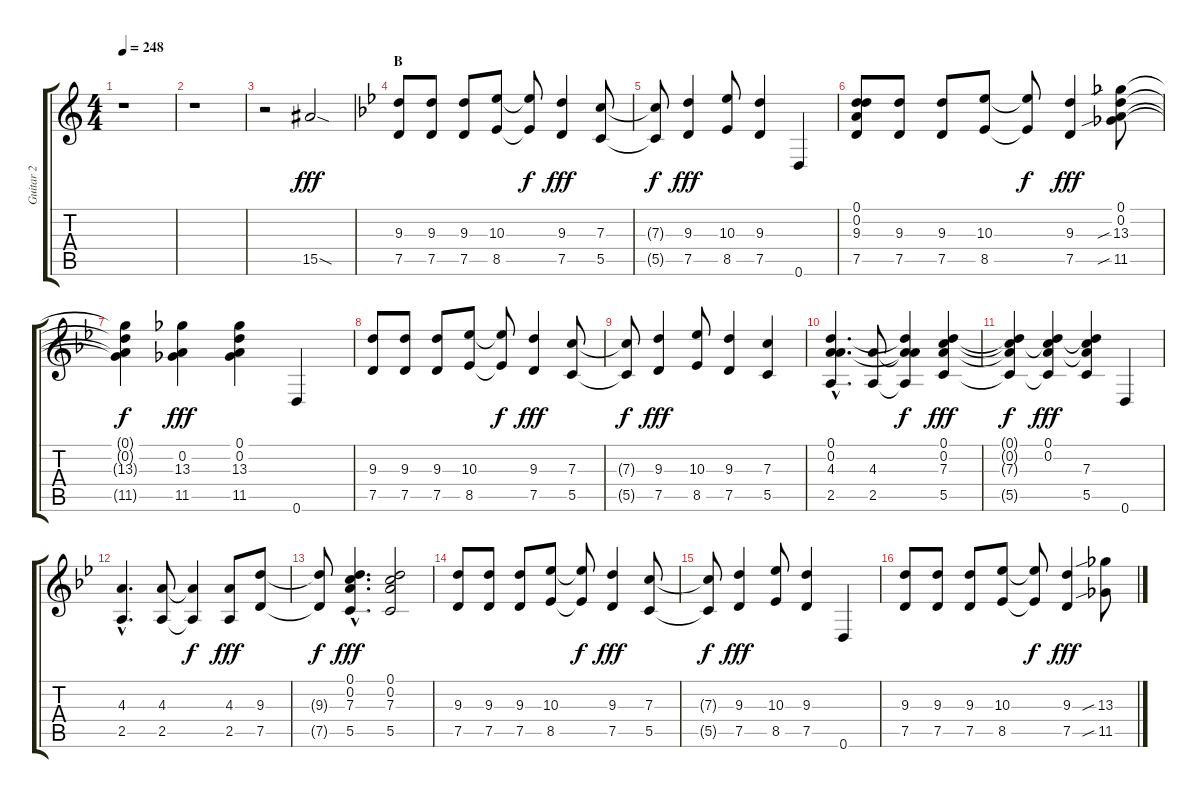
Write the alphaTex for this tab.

\track ("Guitar 2" "Guitar 2") {instrument distortionguitar}
\staff {score tabs}
\tuning (D4 A3 F3 C3 G2 D2) {hide}
\ts (4 4)
\tempo 248
\clef g2
\ks c
r.1{dy fff} |
r.1 |
r.2 15.5{sod}.2 |
\section ("" "B")
\ks bb
(9.3 7.5).8 (9.3 7.5).8 (9.3 7.5).8 (10.3 8.5).8 (10.3{t} 8.5{t}).8{dy f} (9.3 7.5).4{dy fff} (7.3 5.5).8 |
(7.3{t} 5.5{t}).8{dy f} (9.3 7.5).4{dy fff} (10.3 8.5).8 (9.3 7.5).4 0.6.4 |
(0.1 0.2 9.3 7.5).8 (9.3 7.5).8 (9.3 7.5).8 (10.3 8.5).8 (10.3{t} 8.5{t}).8{dy f} (9.3 7.5).4{dy fff} (0.1 0.2 13.3{sib} 11.5{sib}).8 |
(0.1{t} 0.2{t} 13.3{t} 11.5{t}).4{dy f} (0.2 13.3 11.5).4{dy fff} (0.1 0.2 13.3 11.5).4 0.6.4 |
(9.3 7.5).8 (9.3 7.5).8 (9.3 7.5).8 (10.3 8.5).8 (10.3{t} 8.5{t}).8{dy f} (9.3 7.5).4{dy fff} (7.3 5.5).8 |
(7.3{t} 5.5{t}).8{dy f} (9.3 7.5).4{dy fff} (10.3 8.5).8 (9.3 7.5).4 (7.3 5.5).4 |
(0.1{hac} 0.2{hac} 4.3{hac} 2.5{hac}).4{d} (4.3 2.5).8 (0.1{t} 0.2{t} 4.3{t} 2.5{t}).4{dy f} (0.1 0.2 7.3 5.5).4{dy fff} |
(0.1{t} 0.2{t} 7.3{t} 5.5{t}).4{dy f} (0.1 0.2 7.3{t} 5.5{t}).4{dy fff} (0.1{t} 0.2{t} 7.3 5.5).4 0.6.4 |
(4.3{hac} 2.5{hac}).4{d} (4.3 2.5).8 (4.3{t} 2.5{t}).4{dy f} (4.3 2.5).8{dy fff} (9.3 7.5).8 |
(9.3{t} 7.5{t}).8{dy f} (0.1{hac} 0.2{hac} 7.3{hac} 5.5{hac}).4{d dy fff} (0.1 0.2 7.3 5.5).2 |
(9.3 7.5).8 (9.3 7.5).8 (9.3 7.5).8 (10.3 8.5).8 (10.3{t} 8.5{t}).8{dy f} (9.3 7.5).4{dy fff} (7.3 5.5).8 |
(7.3{t} 5.5{t}).8{dy f} (9.3 7.5).4{dy fff} (10.3 8.5).8 (9.3 7.5).4 0.6.4 |
(9.3 7.5).8 (9.3 7.5).8 (9.3 7.5).8 (10.3 8.5).8 (10.3{t} 8.5{t}).8{dy f} (9.3 7.5).4{dy fff} (13.3{sib} 11.5{sib}).8
